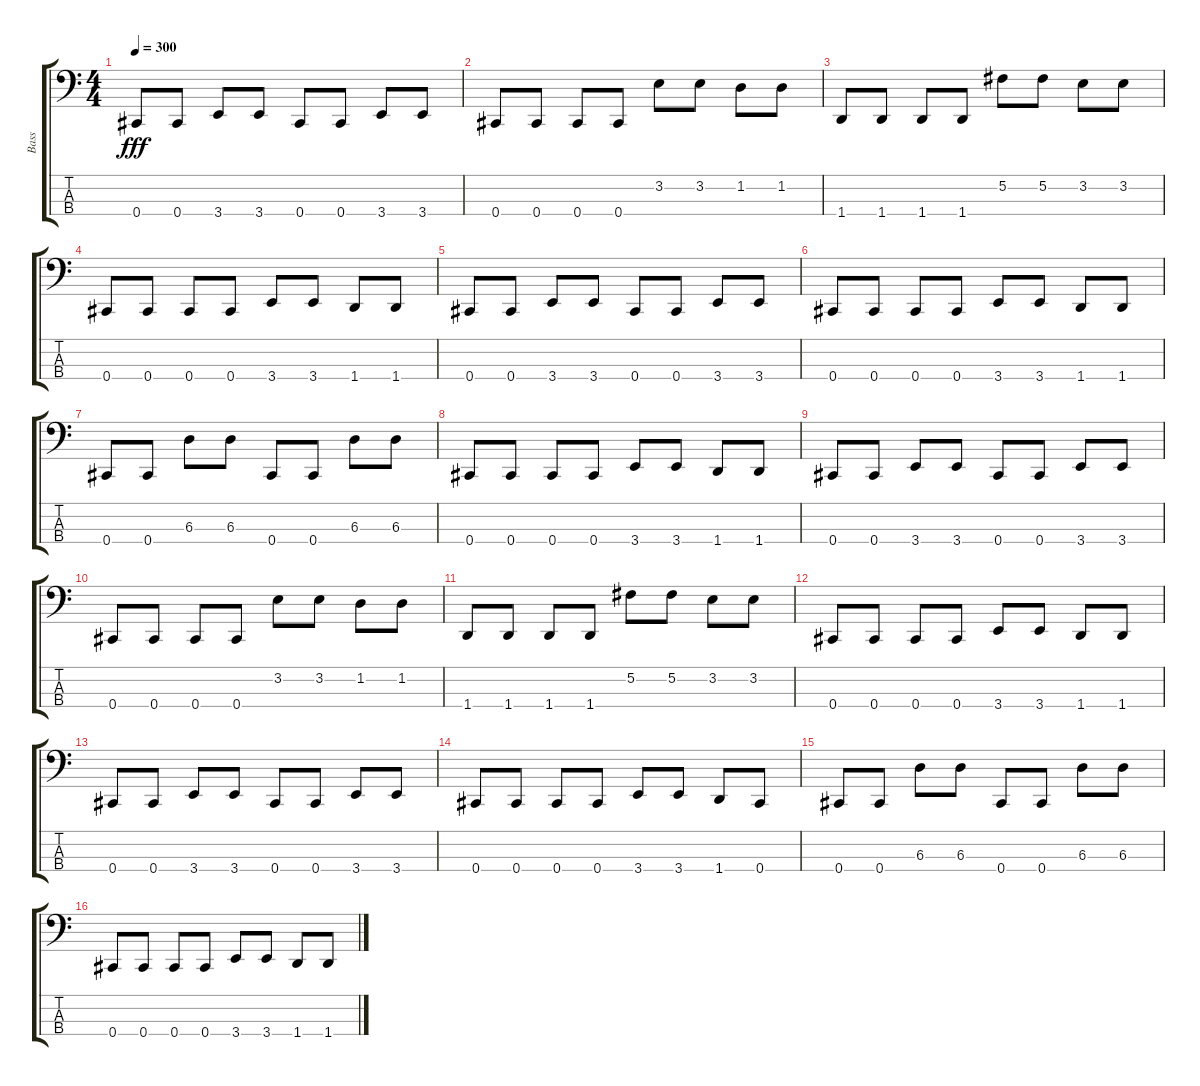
\track ("Bass" "Bass") {instrument electricbassfinger}
\staff {score tabs}
\tuning (Gb2 Db2 Ab1 Db1) {hide}
\ts (4 4)
\tempo 300
\clef f4
\ks c
0.4.8{dy fff} 0.4.8 3.4.8 3.4.8 0.4.8 0.4.8 3.4.8 3.4.8 |
0.4.8 0.4.8 0.4.8 0.4.8 3.2.8 3.2.8 1.2.8 1.2.8 |
1.4.8 1.4.8 1.4.8 1.4.8 5.2.8 5.2.8 3.2.8 3.2.8 |
0.4.8 0.4.8 0.4.8 0.4.8 3.4.8 3.4.8 1.4.8 1.4.8 |
0.4.8 0.4.8 3.4.8 3.4.8 0.4.8 0.4.8 3.4.8 3.4.8 |
0.4.8 0.4.8 0.4.8 0.4.8 3.4.8 3.4.8 1.4.8 1.4.8 |
0.4.8 0.4.8 6.3.8 6.3.8 0.4.8 0.4.8 6.3.8 6.3.8 |
0.4.8 0.4.8 0.4.8 0.4.8 3.4.8 3.4.8 1.4.8 1.4.8 |
0.4.8 0.4.8 3.4.8 3.4.8 0.4.8 0.4.8 3.4.8 3.4.8 |
0.4.8 0.4.8 0.4.8 0.4.8 3.2.8 3.2.8 1.2.8 1.2.8 |
1.4.8 1.4.8 1.4.8 1.4.8 5.2.8 5.2.8 3.2.8 3.2.8 |
0.4.8 0.4.8 0.4.8 0.4.8 3.4.8 3.4.8 1.4.8 1.4.8 |
0.4.8 0.4.8 3.4.8 3.4.8 0.4.8 0.4.8 3.4.8 3.4.8 |
0.4.8 0.4.8 0.4.8 0.4.8 3.4.8 3.4.8 1.4.8 0.4.8 |
0.4.8 0.4.8 6.3.8 6.3.8 0.4.8 0.4.8 6.3.8 6.3.8 |
0.4.8 0.4.8 0.4.8 0.4.8 3.4.8 3.4.8 1.4.8 1.4.8
